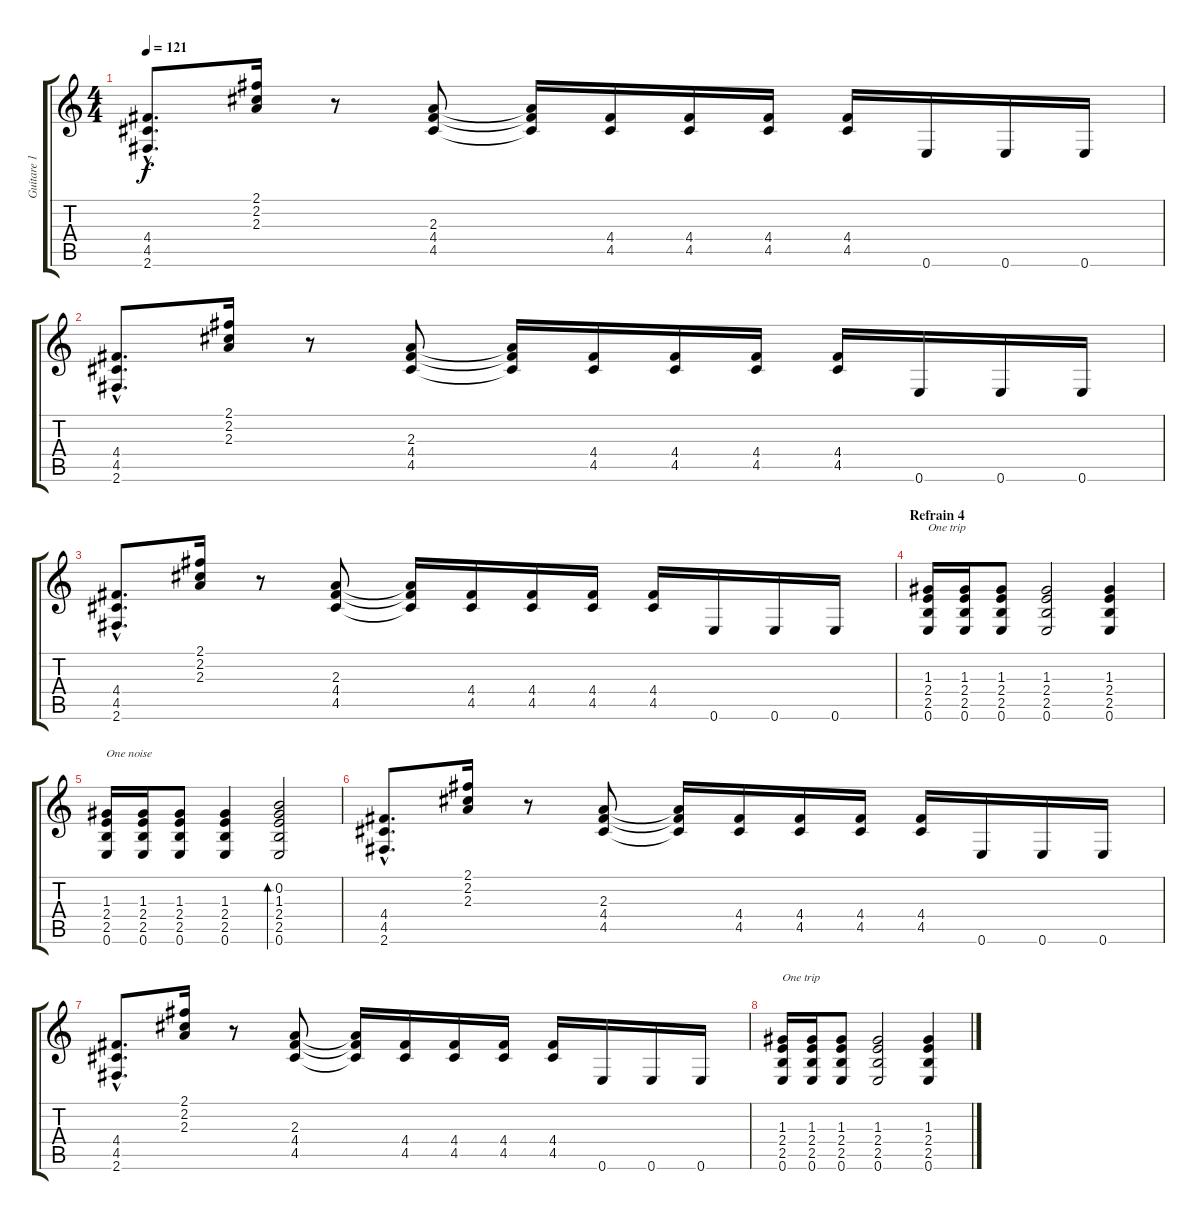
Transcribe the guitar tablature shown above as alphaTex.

\track ("Guitare 1" "Guitare 1") {instrument acousticguitarsteel}
\staff {score tabs}
\tuning (E4 B3 G3 D3 A2 E2) {hide}
\ts (4 4)
\tempo 121
\clef g2
\ks c
(4.4{hac} 4.5{hac} 2.6{hac}).8{d dy f} (2.1 2.2 2.3).16 r.8 (2.3 4.4 4.5).8 (2.3{t} 4.4{t} 4.5{t}).16 (4.4 4.5).16 (4.4 4.5).16 (4.4 4.5).16 (4.4 4.5).16 0.6.16 0.6.16 0.6.16 |
(4.4{hac} 4.5{hac} 2.6{hac}).8{d} (2.1 2.2 2.3).16 r.8 (2.3 4.4 4.5).8 (2.3{t} 4.4{t} 4.5{t}).16 (4.4 4.5).16 (4.4 4.5).16 (4.4 4.5).16 (4.4 4.5).16 0.6.16 0.6.16 0.6.16 |
(4.4{hac} 4.5{hac} 2.6{hac}).8{d} (2.1 2.2 2.3).16 r.8 (2.3 4.4 4.5).8 (2.3{t} 4.4{t} 4.5{t}).16 (4.4 4.5).16 (4.4 4.5).16 (4.4 4.5).16 (4.4 4.5).16 0.6.16 0.6.16 0.6.16 |
\section ("" "Refrain 4")
(1.3 2.4 2.5 0.6).16{txt "One trip"} (1.3 2.4 2.5 0.6).16 (1.3 2.4 2.5 0.6).8 (1.3 2.4 2.5 0.6).2 (1.3 2.4 2.5 0.6).4 |
(1.3 2.4 2.5 0.6).16{txt "One noise"} (1.3 2.4 2.5 0.6).16 (1.3 2.4 2.5 0.6).8 (1.3 2.4 2.5 0.6).4 (0.2 1.3 2.4 2.5 0.6).2{bd 60} |
(4.4{hac} 4.5{hac} 2.6{hac}).8{d} (2.1 2.2 2.3).16 r.8 (2.3 4.4 4.5).8 (2.3{t} 4.4{t} 4.5{t}).16 (4.4 4.5).16 (4.4 4.5).16 (4.4 4.5).16 (4.4 4.5).16 0.6.16 0.6.16 0.6.16 |
(4.4{hac} 4.5{hac} 2.6{hac}).8{d} (2.1 2.2 2.3).16 r.8 (2.3 4.4 4.5).8 (2.3{t} 4.4{t} 4.5{t}).16 (4.4 4.5).16 (4.4 4.5).16 (4.4 4.5).16 (4.4 4.5).16 0.6.16 0.6.16 0.6.16 |
(1.3 2.4 2.5 0.6).16{txt "One trip"} (1.3 2.4 2.5 0.6).16 (1.3 2.4 2.5 0.6).8 (1.3 2.4 2.5 0.6).2 (1.3 2.4 2.5 0.6).4
